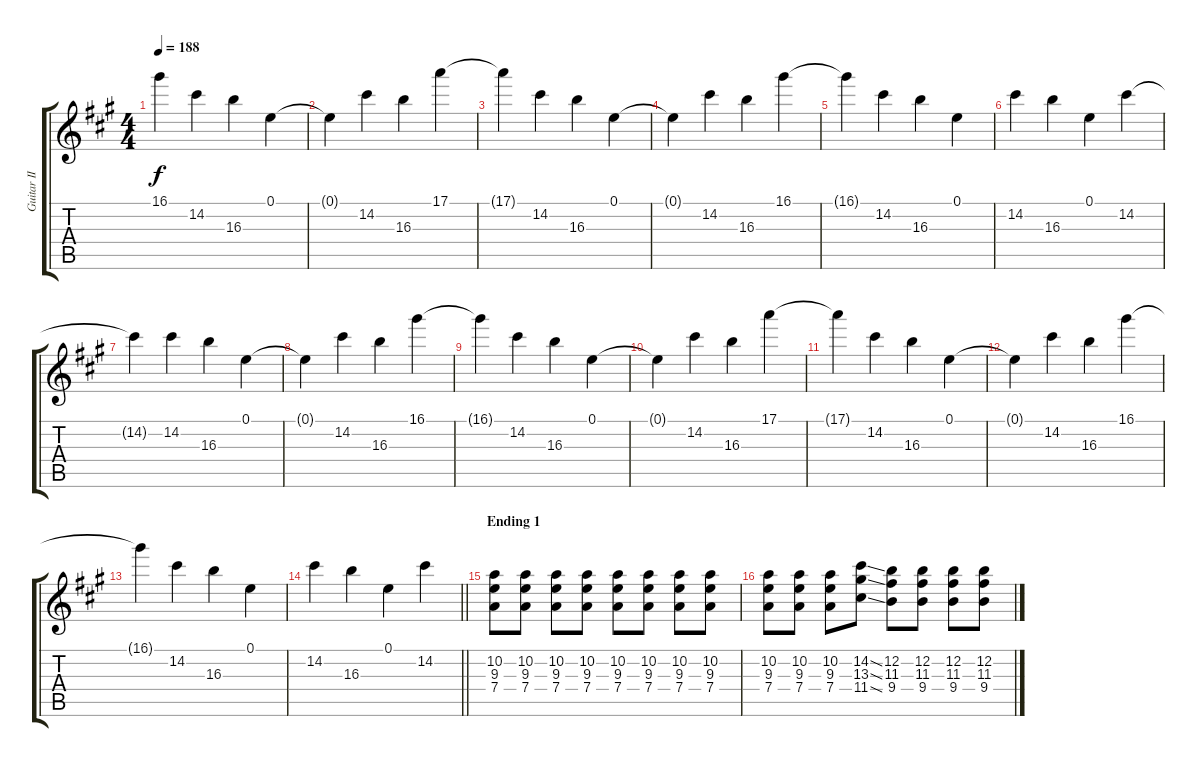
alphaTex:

\track ("Guitar II" "Guitar II") {instrument overdrivenguitar}
\staff {score tabs}
\tuning (E4 B3 G3 D3 A2 E2) {hide}
\ts (4 4)
\tempo 188
\clef g2
\ks a
16.1{t}.4{dy f} 14.2.4 16.3.4 0.1.4 |
0.1{t}.4 14.2.4 16.3.4 17.1.4 |
17.1{t}.4 14.2.4 16.3.4 0.1.4 |
0.1{t}.4 14.2.4 16.3.4 16.1.4 |
16.1{t}.4 14.2.4 16.3.4 0.1.4 |
14.2.4 16.3.4 0.1.4 14.2.4 |
14.2{t}.4 14.2.4 16.3.4 0.1.4 |
0.1{t}.4 14.2.4 16.3.4 16.1.4 |
16.1{t}.4 14.2.4 16.3.4 0.1.4 |
0.1{t}.4 14.2.4 16.3.4 17.1.4 |
17.1{t}.4 14.2.4 16.3.4 0.1.4 |
0.1{t}.4 14.2.4 16.3.4 16.1.4 |
16.1{t}.4 14.2.4 16.3.4 0.1.4 |
\barLineRight lightlight
14.2.4 16.3.4 0.1.4 14.2.4 |
\section ("" "Ending 1")
(10.2 9.3 7.4).8{instrument overdrivenguitar} (10.2 9.3 7.4).8 (10.2 9.3 7.4).8 (10.2 9.3 7.4).8 (10.2 9.3 7.4).8 (10.2 9.3 7.4).8 (10.2 9.3 7.4).8 (10.2 9.3 7.4).8 |
(10.2 9.3 7.4).8 (10.2 9.3 7.4).8 (10.2 9.3 7.4).8 (14.2{ss} 13.3{ss} 11.4{ss}).8 (12.2 11.3 9.4).8 (12.2 11.3 9.4).8 (12.2 11.3 9.4).8 (12.2 11.3 9.4).8
